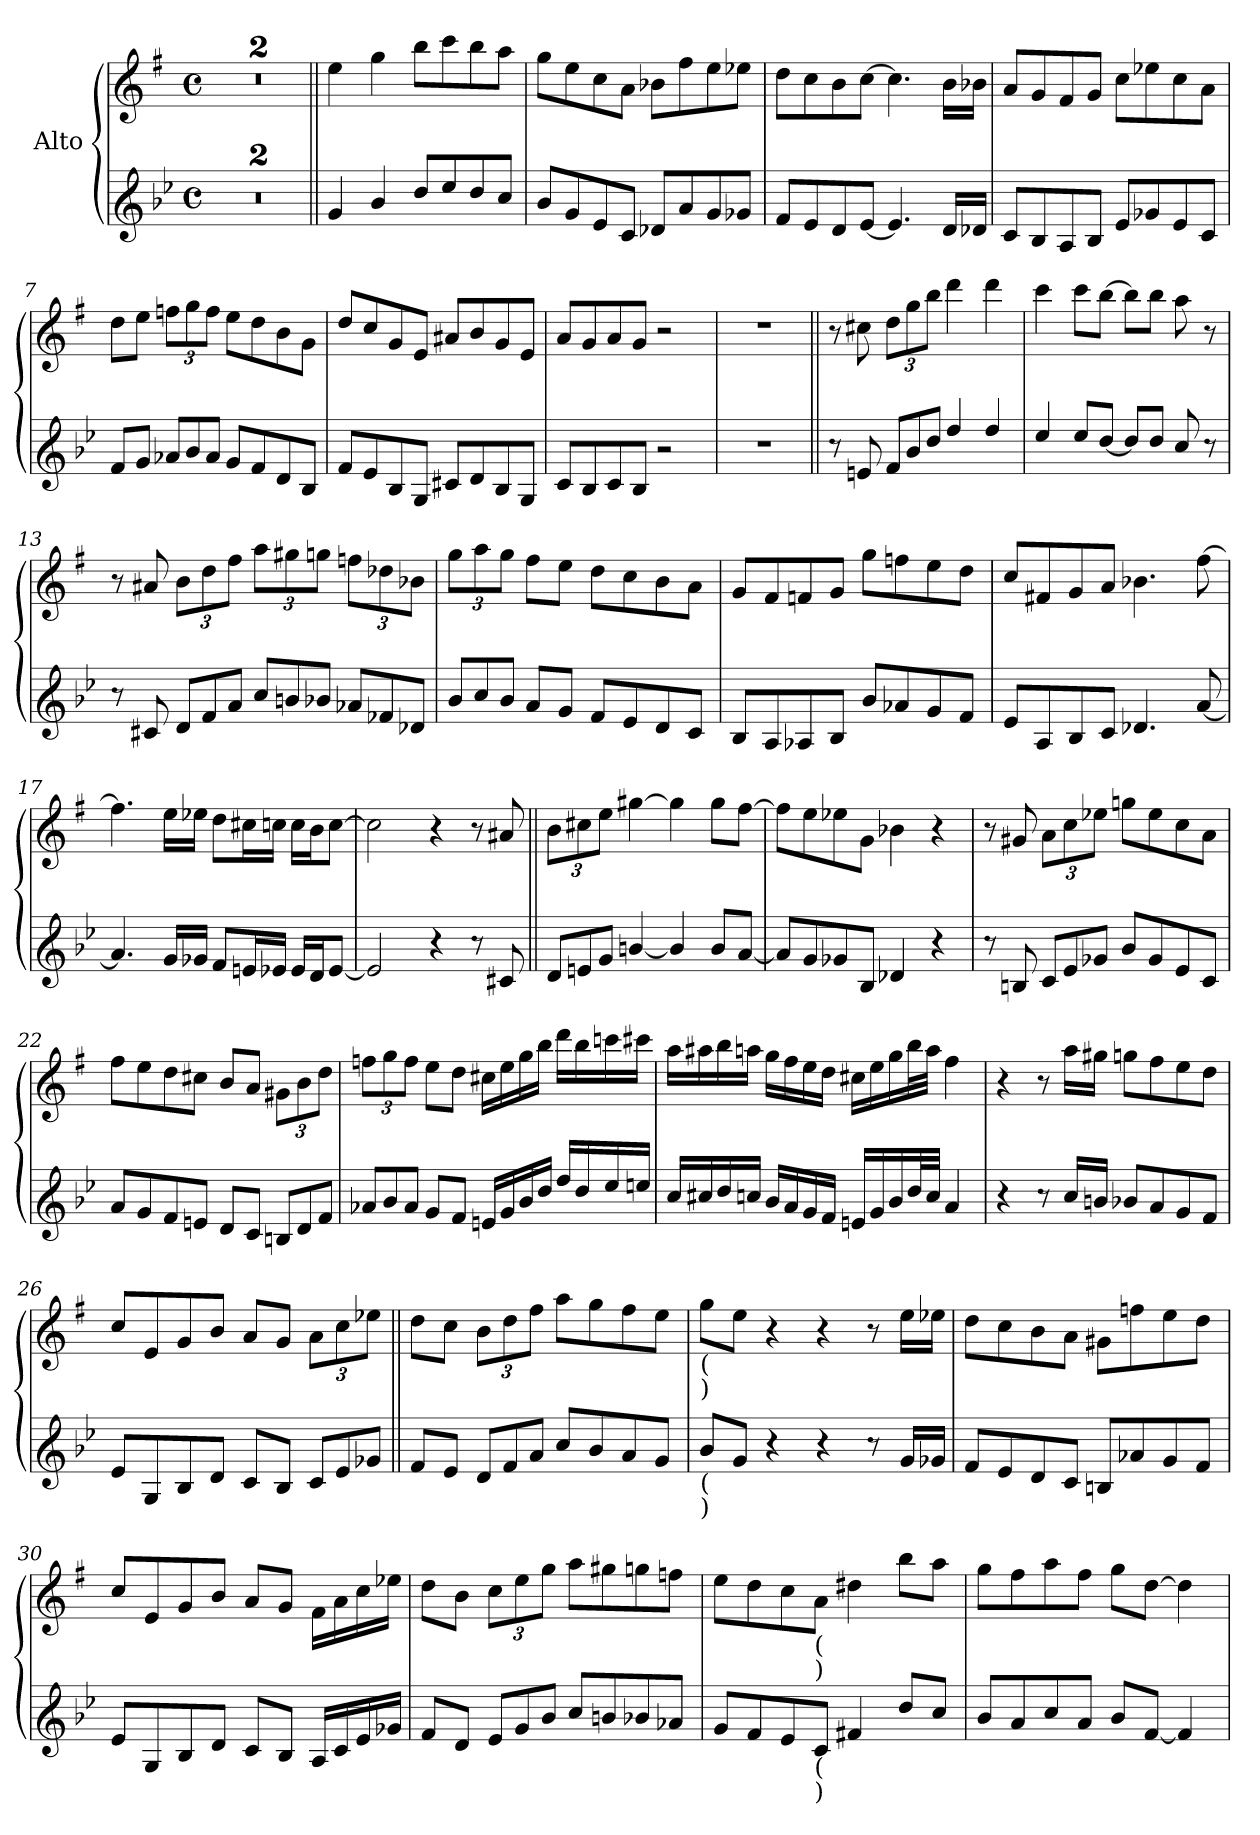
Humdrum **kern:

**kern	**kern
*part2	*part1
*staff2	*staff1
*	*I"Alto
*stria6	*
*	*clefG2
*	*ITrd5c9
*k[b-e-]	*k[b-e-]
*B-:	*B-:
*M4/4	*M4/4
*met(c)	*met(c)
=1	=1
1ryy	1r
=2	=2
1ryy	1r
=3||	=3||
4g>/	4g\
4b->/	4b-\
8dd>/L	8dd\L
8ee->/	8ee-\
8dd>/	8dd\
8cc>/J	8cc\J
=4	=4
8b->/L	8b-\L
8g>/	8g\
8e->/	8e-\
8c>/J	8c\J
8d->/L	8d-X\L
8a>/	8a\
8g>/	8g\
8g->/J	8g-X\J
=5	=5
8f>/L	8f\L
8e->/	8e-\
8d>/	8d\
[8e->/J	[8e-\J
4.e-/]	4.e-\]
16d>/LL	16d\LL
16d->/JJ	16d-X\JJ
=6	=6
8c>/L	8c/L
8B->/	8B-/
8A>/	8A/
8B->/J	8B-/J
8e->/L	8e-\L
8g->/	8g-X\
8e->/	8e-\
8c>/J	8c\J
!!LO:LB:g=z
=7	=7
8f>/L	8f\L
8g>/J	8g\J
*Xtuplet	*
12a->/L	12a-X\L
12b->/	12b-\
12a->/J	12a-\J
8g>/L	8g\L
8f>/	8f\
8d>/	8d\
8B->/J	8B-\J
=8	=8
8f>/L	8f/L
8e->/	8e-/
8B->/	8B-/
8G>/J	8G/J
8c#>/L	8c#X/L
8d>/	8d/
8B->/	8B-/
8G>/J	8G/J
=9	=9
8c>/L	8c/L
8B->/	8B-i/
8c>/	8c/
8B->/J	8B-/J
2r	2r
=10	=10
1r	1r
!!LO:LB:g=z
=11||	=11||
8r	8r
8e>/	8en\
12f>/L	12f\L
12b->/	12b-\
12dd>/J	12dd\J
4ff>/	4ff\
4ff>/	4ff\
=12	=12
4ee-/	4ee-i\
8ee->/L	8ee-\L
[8dd>/J	[8dd\J
8dd/L]	8dd\L]
8dd>/J	8dd\J
8cc>/	8cc\
8r	8r
=13	=13
8r	8r
8c#>/	8c#X/
12d>/L	12d\L
12f>/	12f\
12a>/J	12a\J
12cc>/L	12cc\L
12b>/	12bn\
12b->/J	12b-X\J
12a->/L	12a-X\L
12f->/	12f-X\
12d->/J	12d-X\J
=14	=14
12b->/L	12b-\L
12cc>/	12cc\
12b->/J	12b-\J
8a>/L	8a\L
8g>/J	8g\J
8f>/L	8f\L
8e->/	8e-\
8d>/	8d\
8c>/J	8c\J
!!LO:LB:g=z
=15	=15
8B->/L	8B-/L
8A>/	8A/
8A->/	8A-X/
8B->/J	8B-/J
8b->/L	8b-\L
8a->/	8a-X\
8g>/	8g\
8f>/J	8f\J
=16	=16
8e->/L	8e-/L
8A>/	8An/
8B->/	8B-/
8c>/J	8c/J
4.d->/	4.d-X\
[8a>/	[8a\
=17	=17
4.a/]	4.a\]
16g>/LL	16g\LL
16g->/JJ	16g-X\JJ
8f>/L	8f\L
16e>/L	16en\L
16e->/JJ	16e-X\JJ
16e->/LL	16e-\LL
16d>/J	16d\J
[8e->/J	[8e-\J
=18	=18
2e-/]	2e-\]
4r	4r
8r	8r
8c#>/	8c#X/
!!LO:PB:g=z
=19||	=19||
12d>/L	12d\L
12e>/	12en\
12g>/J	12g\J
[4b>/	[4bn\
4b/]	4b\]
8b>/L	8b\L
[8a>/J	[8a\J
=20	=20
8a/L]	8a\L]
8g>/	8g\
8g->/	8g-X\
8B->/J	8B-\J
4d->/	4d-X\
4r	4r
=21	=21
8r	8r
8B>/	8Bn/
12c>/L	12c\L
12e->/	12e-\
12g->/J	12g-X\J
8b->/L	8b-X\L
8g->/	8g-\
8e->/	8e-\
8c>/J	8c\J
=22	=22
8a>/L	8a\L
8g>/	8g\
8f>/	8f\
8e>/J	8en\J
8d>/L	8d/L
8c>/J	8c/J
12B>/L	12Bn\L
12d>/	12d\
12f>/J	12f\J
!!LO:LB:g=z
=23	=23
12a->/L	12a-X\L
12b->/	12b-\
12a->/J	12a-\J
8g>/L	8g\L
8f>/J	8f\J
16e>/LL	16en\LL
16g>/	16g\
16b->/	16b-\
16dd>/JJ	16dd\JJ
16ff>/LL	16ff\LL
16dd>/	16dd\
16ee->/	16ee-X\
16ee>/JJ	16een\JJ
=24	=24
16cc>/LL	16cc\LL
16cc#>/	16cc#X\
16dd>/	16dd\
16cc>/JJ	16ccn\JJ
16b->/LL	16b-\LL
16a>/	16a\
16g>/	16g\
16f>/JJ	16f\JJ
16e>/LL	16en\LL
16g>/	16g\
16b->/	16b-\
32dd>/L	32dd\L
32cc>/JJJ	32cc\JJJ
4a>/	4a\
=25	=25
4r	4r
8r	8r
16cc>/LL	16cc\LL
16b>/JJ	16bn\JJ
8b->/L	8b-X\L
8a>/	8a\
8g>/	8g\
8f>/J	8f\J
=26	=26
8e->/L	8e-/L
8G>/	8G/
8B->/	8B-/
8d>/J	8d/J
8c>/L	8c/L
8B->/J	8B-/J
12c>/L	12c\L
12e->/	12e-\
12g->/J	12g-X\J
!!LO:LB:g=z
=27||	=27||
8f>/L	8f\L
8e->/J	8e-\J
12d>/L	12d\L
12f>/	12f\
12a>/J	12a\J
8cc>/L	8cc\L
8b->/	8b-\
8a>/	8a\
8g>/J	8g\J
=28	=28
!	!LO:TX:b:t=(
!	!LO:TX:b:t=)
!LO:TX:b:t=(	!
!LO:TX:b:t=)	!
8b->/L	8b-\L
8g>/J	8g\J
4r	4r
4r	4r
8r	8r
16g>/LL	16g\LL
16g->/JJ	16g-X\JJ
=29	=29
8f>/L	8f\L
8e->/	8e-\
8d>/	8d\
8c>/J	8c\J
8B>/L	8Bn\L
8a->/	8a-X\
8g>/	8g\
8f>/J	8f\J
=30	=30
8e->/L	8e-/L
8G>/	8G/
8B->/	8B-/
8d>/J	8d/J
8c>/L	8c/L
8B->/J	8B-/J
16A>/LL	16A\LL
16c>/	16c\
16e->/	16e-\
16g->/JJ	16g-X\JJ
!!LO:LB:g=z
=31	=31
8f>/L	8f\L
8d>/J	8d\J
12e->/L	12e-\L
12g>/	12g\
12b->/J	12b-\J
8cc>/L	8cc\L
8b>/	8bn\
8b->/	8b-X\
8a->/J	8a-X\J
=32	=32
8g>/L	8g\L
8f>/	8f\
8e->/	8e-\
!	!LO:TX:b:t=(
!	!LO:TX:b:t=)
!LO:TX:b:t=(	!
!LO:TX:b:t=)	!
8c>/J	8c\J
4f#>/	4f#X\
8dd>/L	8dd\L
8cc>/J	8cc\J
=33	=33
8b->/L	8b-\L
8a>/	8a\
8cc>/	8cc\
8a>/J	8a\J
8b->/L	8b-\L
[8f>/J	[8f\J
4f/]	4f\]
=	=
*-	*-
